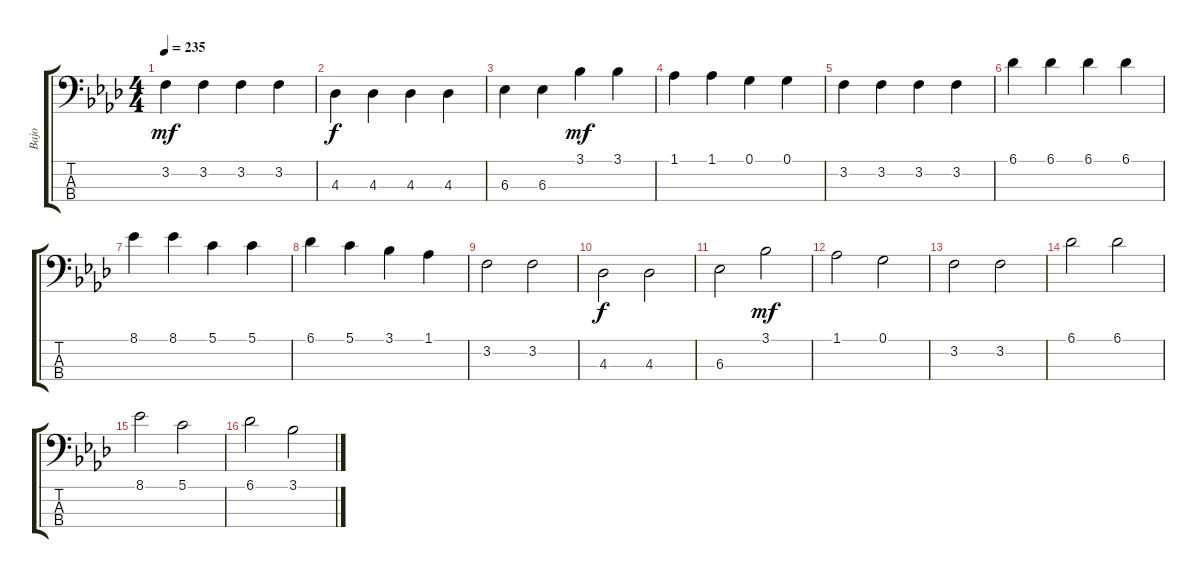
\track ("Bajo" "Bajo") {instrument electricbasspick}
\staff {score tabs}
\tuning (G2 D2 A1 E1) {hide}
\ts (4 4)
\tempo 235
\clef f4
\ks ab
3.2.4{dy mf} 3.2.4 3.2.4 3.2.4 |
4.3.4{dy f} 4.3.4 4.3.4 4.3.4 |
6.3.4 6.3.4 3.1.4{dy mf} 3.1.4 |
1.1.4 1.1.4 0.1.4 0.1.4 |
3.2.4 3.2.4 3.2.4 3.2.4 |
6.1.4 6.1.4 6.1.4 6.1.4 |
8.1.4 8.1.4 5.1.4 5.1.4 |
6.1.4 5.1.4 3.1.4 1.1.4 |
3.2.2 3.2.2 |
4.3.2{dy f} 4.3.2 |
6.3.2 3.1.2{dy mf} |
1.1.2 0.1.2 |
3.2.2 3.2.2 |
6.1.2 6.1.2 |
8.1.2 5.1.2 |
6.1.2 3.1.2
